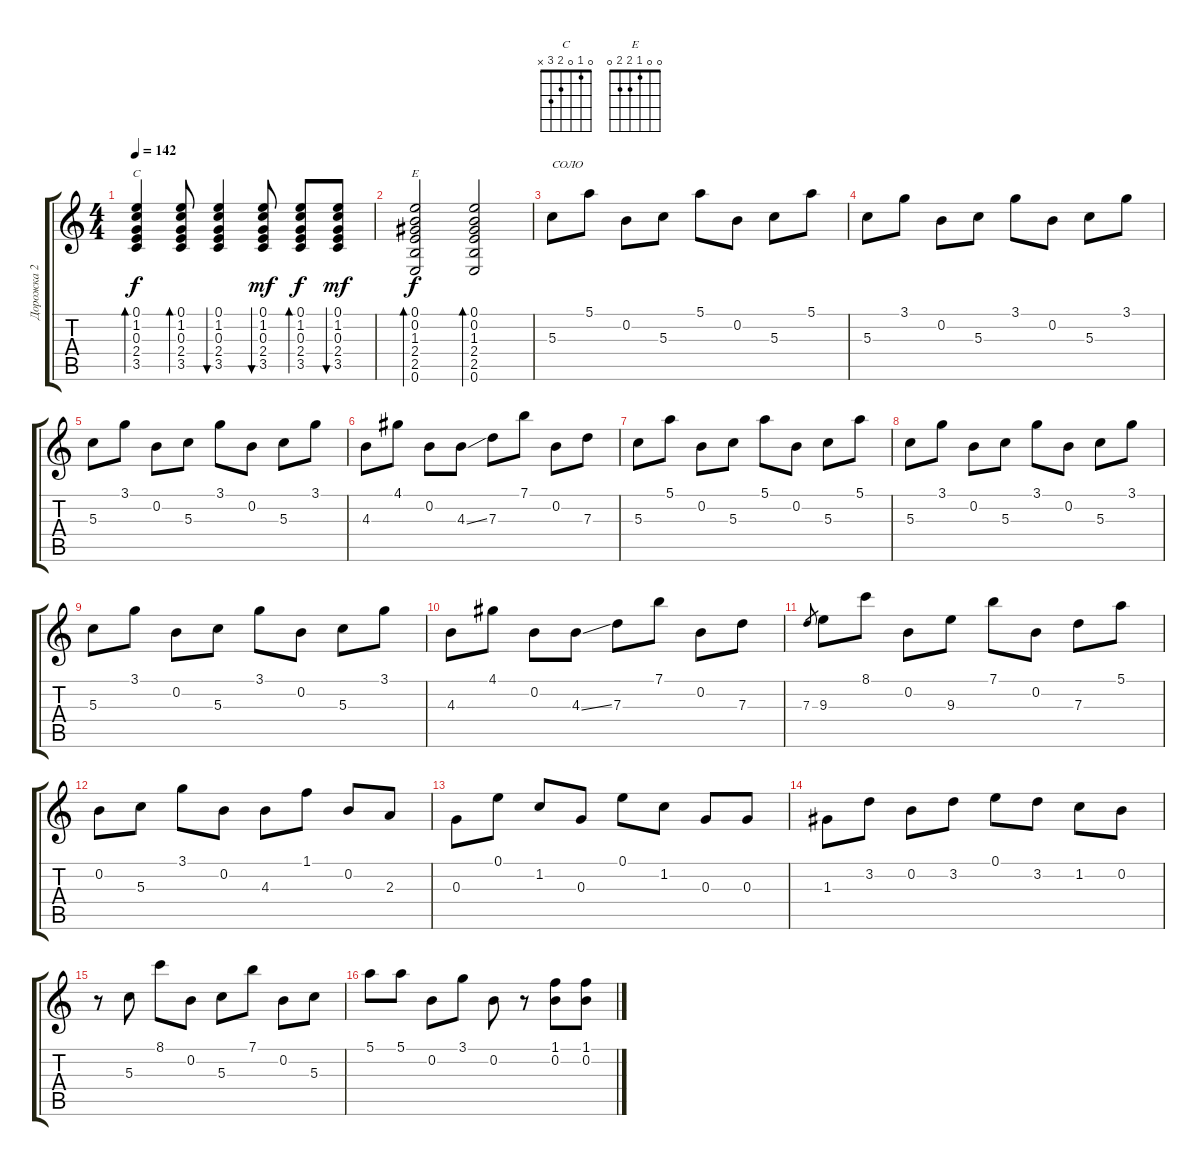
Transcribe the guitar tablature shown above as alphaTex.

\track ("Дорожка 2" "Дорожка 2") {instrument acousticguitarsteel}
\staff {score tabs}
\tuning (E4 B3 G3 D3 A2 E2) {hide}
\chord ("C" 0 1 0 2 3 x)
\chord ("E" 0 0 1 2 2 0)
\ts (4 4)
\tempo 142
\clef g2
\ks c
(0.1 1.2 0.3 2.4 3.5).4{bd 60 ch "C" dy f} (0.1 1.2 0.3 2.4 3.5).8{bd 60} (0.1 1.2 0.3 2.4 3.5).4{bu 60} (0.1 1.2 0.3 2.4 3.5).8{bu 60 dy mf} (0.1 1.2 0.3 2.4 3.5).8{bd 60 dy f} (0.1 1.2 0.3 2.4 3.5).8{bu 60 dy mf} |
(0.1 0.2 1.3 2.4 2.5 0.6).2{bd 60 ch "E" dy f} (0.1 0.2 1.3 2.4 2.5 0.6).2{bd 60} |
5.3.8{txt "СОЛО"} 5.1.8 0.2.8 5.3.8 5.1.8 0.2.8 5.3.8 5.1.8 |
5.3.8 3.1.8 0.2.8 5.3.8 3.1.8 0.2.8 5.3.8 3.1.8 |
5.3.8 3.1.8 0.2.8 5.3.8 3.1.8 0.2.8 5.3.8 3.1.8 |
4.3.8 4.1.8 0.2.8 4.3{ss}.8 7.3.8 7.1.8 0.2.8 7.3.8 |
5.3.8 5.1.8 0.2.8 5.3.8 5.1.8 0.2.8 5.3.8 5.1.8 |
5.3.8 3.1.8 0.2.8 5.3.8 3.1.8 0.2.8 5.3.8 3.1.8 |
5.3.8 3.1.8 0.2.8 5.3.8 3.1.8 0.2.8 5.3.8 3.1.8 |
4.3.8 4.1.8 0.2.8 4.3{ss}.8 7.3.8 7.1.8 0.2.8 7.3.8 |
7.3.8{gr} 9.3.8 8.1.8 0.2.8 9.3.8 7.1.8 0.2.8 7.3.8 5.1.8 |
0.2.8 5.3.8 3.1.8 0.2.8 4.3.8 1.1.8 0.2.8 2.3.8 |
0.3.8 0.1.8 1.2.8 0.3.8 0.1.8 1.2.8 0.3.8 0.3.8 |
1.3.8 3.2.8 0.2.8 3.2.8 0.1.8 3.2.8 1.2.8 0.2.8 |
r.8 5.3.8 8.1.8 0.2.8 5.3.8 7.1.8 0.2.8 5.3.8 |
5.1.8 5.1.8 0.2.8 3.1.8 0.2.8 r.8 (1.1 0.2).8 (1.1 0.2).8
